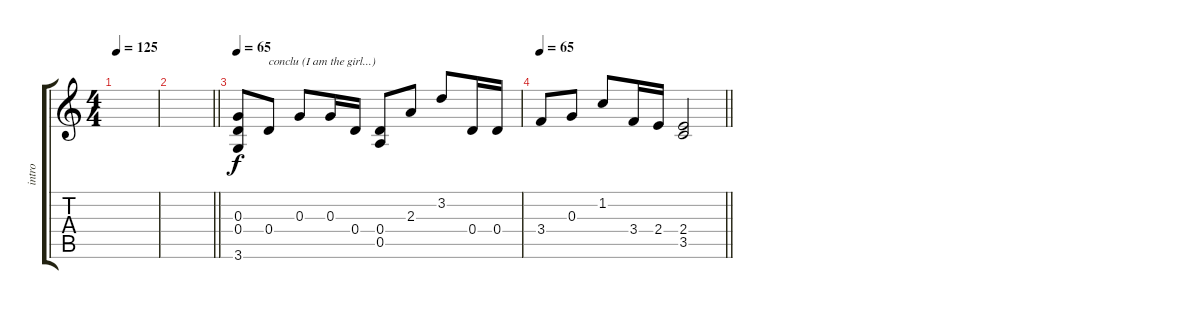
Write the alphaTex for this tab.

\track ("intro" "intro") {instrument acousticguitarnylon}
\staff {score tabs}
\tuning (E4 B3 G3 D3 A2 E2) {hide}
\ts (4 4)
\tempo 125
\clef g2
\ks c
|
\barLineRight lightlight
|
\tempo 65
(0.3 0.4 3.6).8{instrument acousticguitarnylon} 0.4.8{txt "conclu (I am the girl...)" instrument acousticguitarnylon} 0.3.8{instrument acousticguitarnylon} 0.3.16{instrument acousticguitarnylon} 0.4.16{instrument acousticguitarnylon} (0.4 0.5).8{instrument acousticguitarnylon} 2.3.8{instrument acousticguitarnylon} 3.2.8{instrument acousticguitarnylon} 0.4.16{instrument acousticguitarnylon} 0.4.16{instrument acousticguitarnylon} |
\tempo 65
\barLineRight lightlight
3.4.8{instrument acousticguitarnylon} 0.3.8{instrument acousticguitarnylon} 1.2.8{instrument acousticguitarnylon} 3.4.16{instrument acousticguitarnylon} 2.4.16{instrument acousticguitarnylon} (2.4 3.5).2{instrument acousticguitarnylon}
